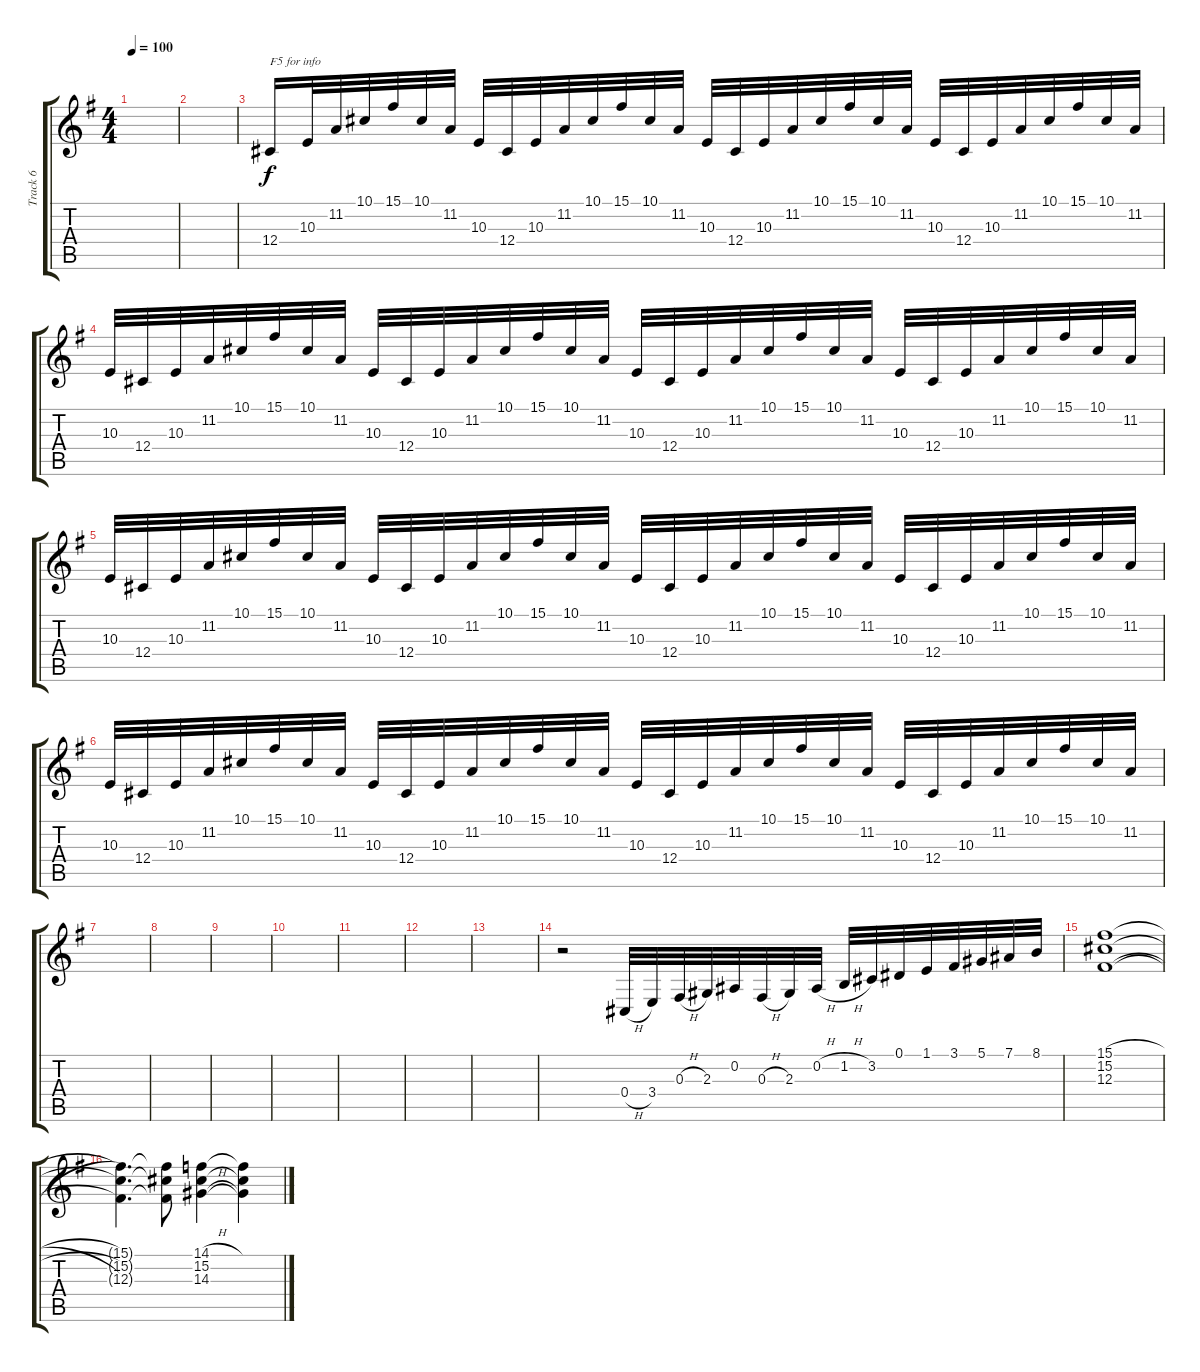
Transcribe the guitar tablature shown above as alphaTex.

\track ("Track 6" "Track 6") {instrument stringensemble1}
\staff {score tabs}
\tuning (Eb4 Bb3 Gb3 Db3 Ab2 Eb2) {hide}
\ts (4 4)
\tempo 100
\clef g2
\ks g
|
|
12.4.16{txt "F5 for info" volume 5} 10.3.32 11.2.32 10.1.32 15.1.32 10.1.32 11.2.32 10.3.32 12.4.32 10.3.32 11.2.32 10.1.32 15.1.32 10.1.32 11.2.32 10.3.32 12.4.32 10.3.32 11.2.32 10.1.32 15.1.32 10.1.32 11.2.32 10.3.32 12.4.32 10.3.32 11.2.32 10.1.32 15.1.32 10.1.32 11.2.32 |
10.3.32 12.4.32 10.3.32 11.2.32 10.1.32 15.1.32 10.1.32 11.2.32 10.3.32 12.4.32 10.3.32 11.2.32 10.1.32 15.1.32 10.1.32 11.2.32 10.3.32 12.4.32 10.3.32 11.2.32 10.1.32 15.1.32 10.1.32 11.2.32 10.3.32 12.4.32 10.3.32 11.2.32 10.1.32 15.1.32 10.1.32 11.2.32 |
10.3.32 12.4.32 10.3.32 11.2.32 10.1.32 15.1.32 10.1.32 11.2.32 10.3.32 12.4.32 10.3.32 11.2.32 10.1.32 15.1.32 10.1.32 11.2.32 10.3.32 12.4.32 10.3.32 11.2.32 10.1.32 15.1.32 10.1.32 11.2.32 10.3.32 12.4.32 10.3.32 11.2.32 10.1.32 15.1.32 10.1.32 11.2.32 |
10.3.32 12.4.32 10.3.32 11.2.32 10.1.32 15.1.32 10.1.32 11.2.32 10.3.32 12.4.32 10.3.32 11.2.32 10.1.32 15.1.32 10.1.32 11.2.32 10.3.32 12.4.32 10.3.32 11.2.32 10.1.32 15.1.32 10.1.32 11.2.32 10.3.32 12.4.32 10.3.32 11.2.32 10.1.32 15.1.32 10.1.32 11.2.32 |
|
|
|
|
|
|
|
r.2{volume 13} 0.4{h}.32 3.4.32 0.3{h}.32 2.3.32 0.2.32 0.3{h}.32 2.3.32 0.2{h}.32 1.2{h}.32 3.2.32 0.1.32 1.1.32 3.1.32 5.1.32 7.1.32 8.1.32 |
(15.1{h} 15.2{h} 12.3{h}).1{volume 12} |
(15.1{t} 15.2{t} 12.3{t}).4{d} (15.1{t} 15.2{t} 12.3{t}).8 (14.1{h} 15.2{h} 14.3{h}).4 (14.1{t} 15.2{t} 14.3{t}).4
